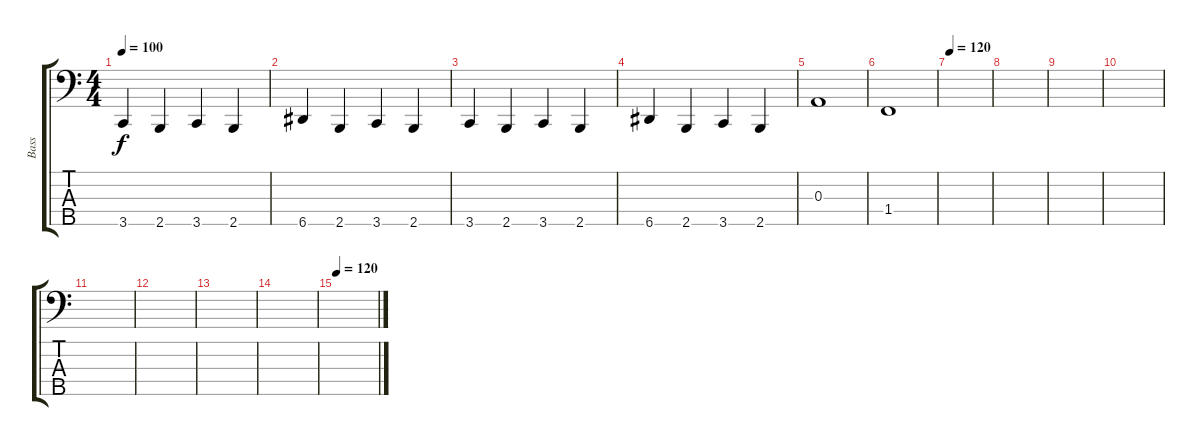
\track ("Bass" "Bass") {instrument electricbasspick}
\staff {score tabs}
\tuning (G2 D2 A1 E1 A0) {hide}
\ts (4 4)
\tempo 100
\clef f4
\ks c
3.5.4{dy f} 2.5.4 3.5.4 2.5.4 |
6.5.4 2.5.4 3.5.4 2.5.4 |
3.5.4 2.5.4 3.5.4 2.5.4 |
6.5.4 2.5.4 3.5.4 2.5.4 |
0.3.1 |
1.4.1 |
\tempo 120
|
|
|
|
|
|
|
|
\tempo 120
